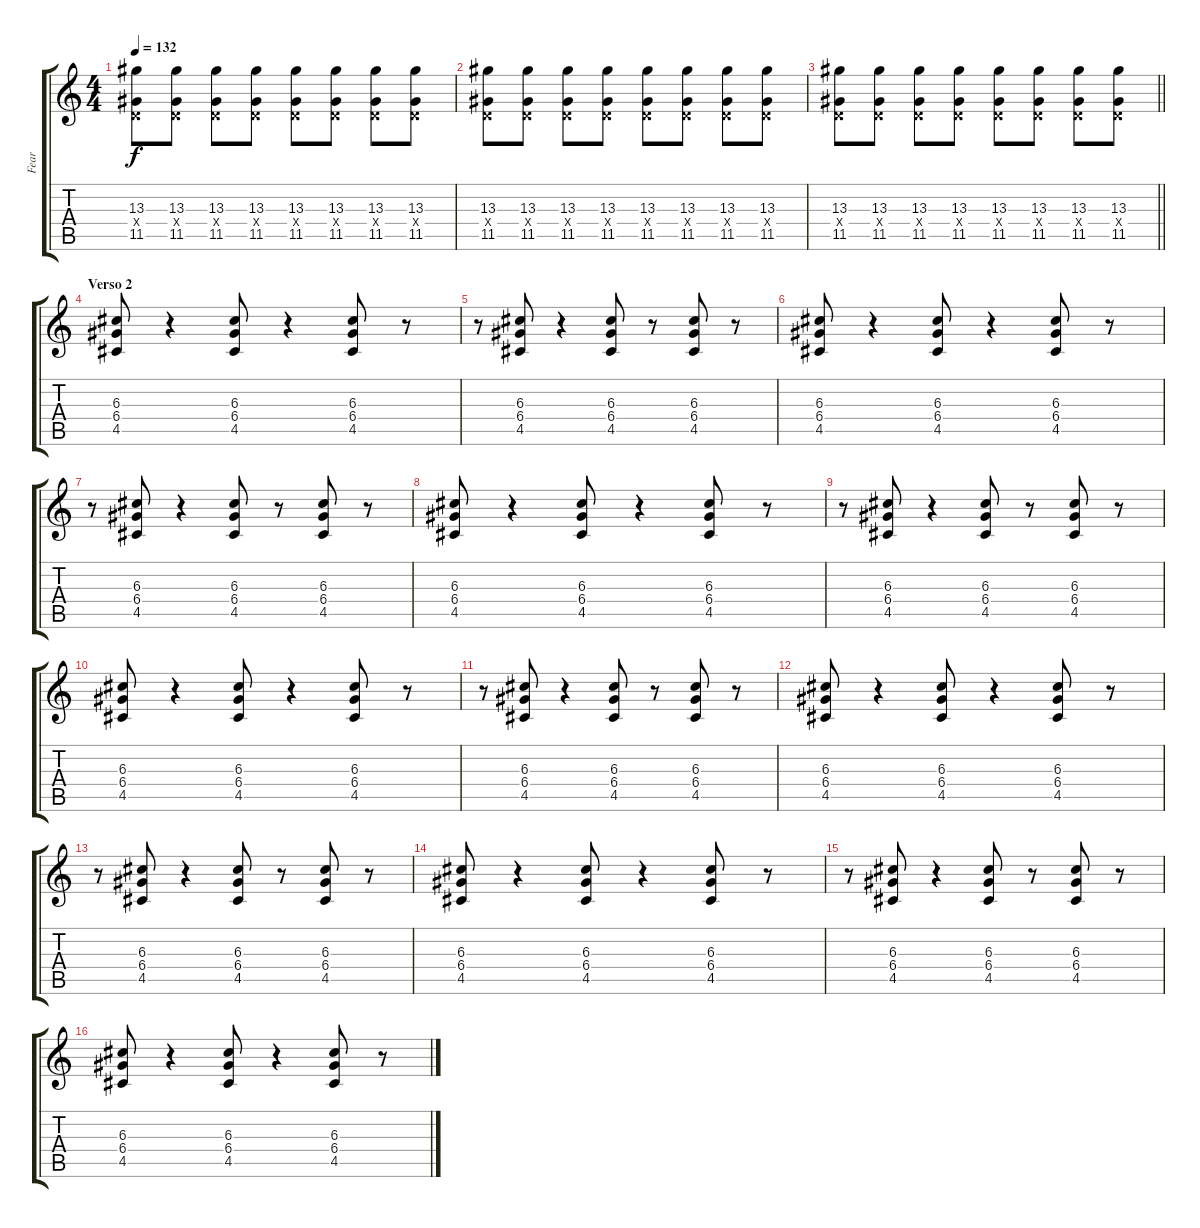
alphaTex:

\track ("Fear" "Fear") {instrument distortionguitar}
\staff {score tabs}
\tuning (E4 B3 G3 D3 A2 E2) {hide}
\ts (4 4)
\tempo 132
\clef g2
\ks c
(13.3 0.4{x} 11.5).8{dy f} (13.3 0.4{x} 11.5).8 (13.3 0.4{x} 11.5).8 (13.3 0.4{x} 11.5).8 (13.3 0.4{x} 11.5).8 (13.3 0.4{x} 11.5).8 (13.3 0.4{x} 11.5).8 (13.3 0.4{x} 11.5).8 |
(13.3 0.4{x} 11.5).8 (13.3 0.4{x} 11.5).8 (13.3 0.4{x} 11.5).8 (13.3 0.4{x} 11.5).8 (13.3 0.4{x} 11.5).8 (13.3 0.4{x} 11.5).8 (13.3 0.4{x} 11.5).8 (13.3 0.4{x} 11.5).8 |
\barLineRight lightlight
(13.3 0.4{x} 11.5).8 (13.3 0.4{x} 11.5).8 (13.3 0.4{x} 11.5).8 (13.3 0.4{x} 11.5).8 (13.3 0.4{x} 11.5).8 (13.3 0.4{x} 11.5).8 (13.3 0.4{x} 11.5).8 (13.3 0.4{x} 11.5).8 |
\section ("" "Verso 2")
(6.3 6.4 4.5).8{volume 14} r.4 (6.3 6.4 4.5).8 r.4 (6.3 6.4 4.5).8 r.8 |
r.8 (6.3 6.4 4.5).8 r.4 (6.3 6.4 4.5).8 r.8 (6.3 6.4 4.5).8 r.8 |
(6.3 6.4 4.5).8 r.4 (6.3 6.4 4.5).8 r.4 (6.3 6.4 4.5).8 r.8 |
r.8 (6.3 6.4 4.5).8 r.4 (6.3 6.4 4.5).8 r.8 (6.3 6.4 4.5).8 r.8 |
(6.3 6.4 4.5).8 r.4 (6.3 6.4 4.5).8 r.4 (6.3 6.4 4.5).8 r.8 |
r.8 (6.3 6.4 4.5).8 r.4 (6.3 6.4 4.5).8 r.8 (6.3 6.4 4.5).8 r.8 |
(6.3 6.4 4.5).8 r.4 (6.3 6.4 4.5).8 r.4 (6.3 6.4 4.5).8 r.8 |
r.8 (6.3 6.4 4.5).8 r.4 (6.3 6.4 4.5).8 r.8 (6.3 6.4 4.5).8 r.8 |
(6.3 6.4 4.5).8 r.4 (6.3 6.4 4.5).8 r.4 (6.3 6.4 4.5).8 r.8 |
r.8 (6.3 6.4 4.5).8 r.4 (6.3 6.4 4.5).8 r.8 (6.3 6.4 4.5).8 r.8 |
(6.3 6.4 4.5).8 r.4 (6.3 6.4 4.5).8 r.4 (6.3 6.4 4.5).8 r.8 |
r.8 (6.3 6.4 4.5).8 r.4 (6.3 6.4 4.5).8 r.8 (6.3 6.4 4.5).8 r.8 |
(6.3 6.4 4.5).8 r.4 (6.3 6.4 4.5).8 r.4 (6.3 6.4 4.5).8 r.8
